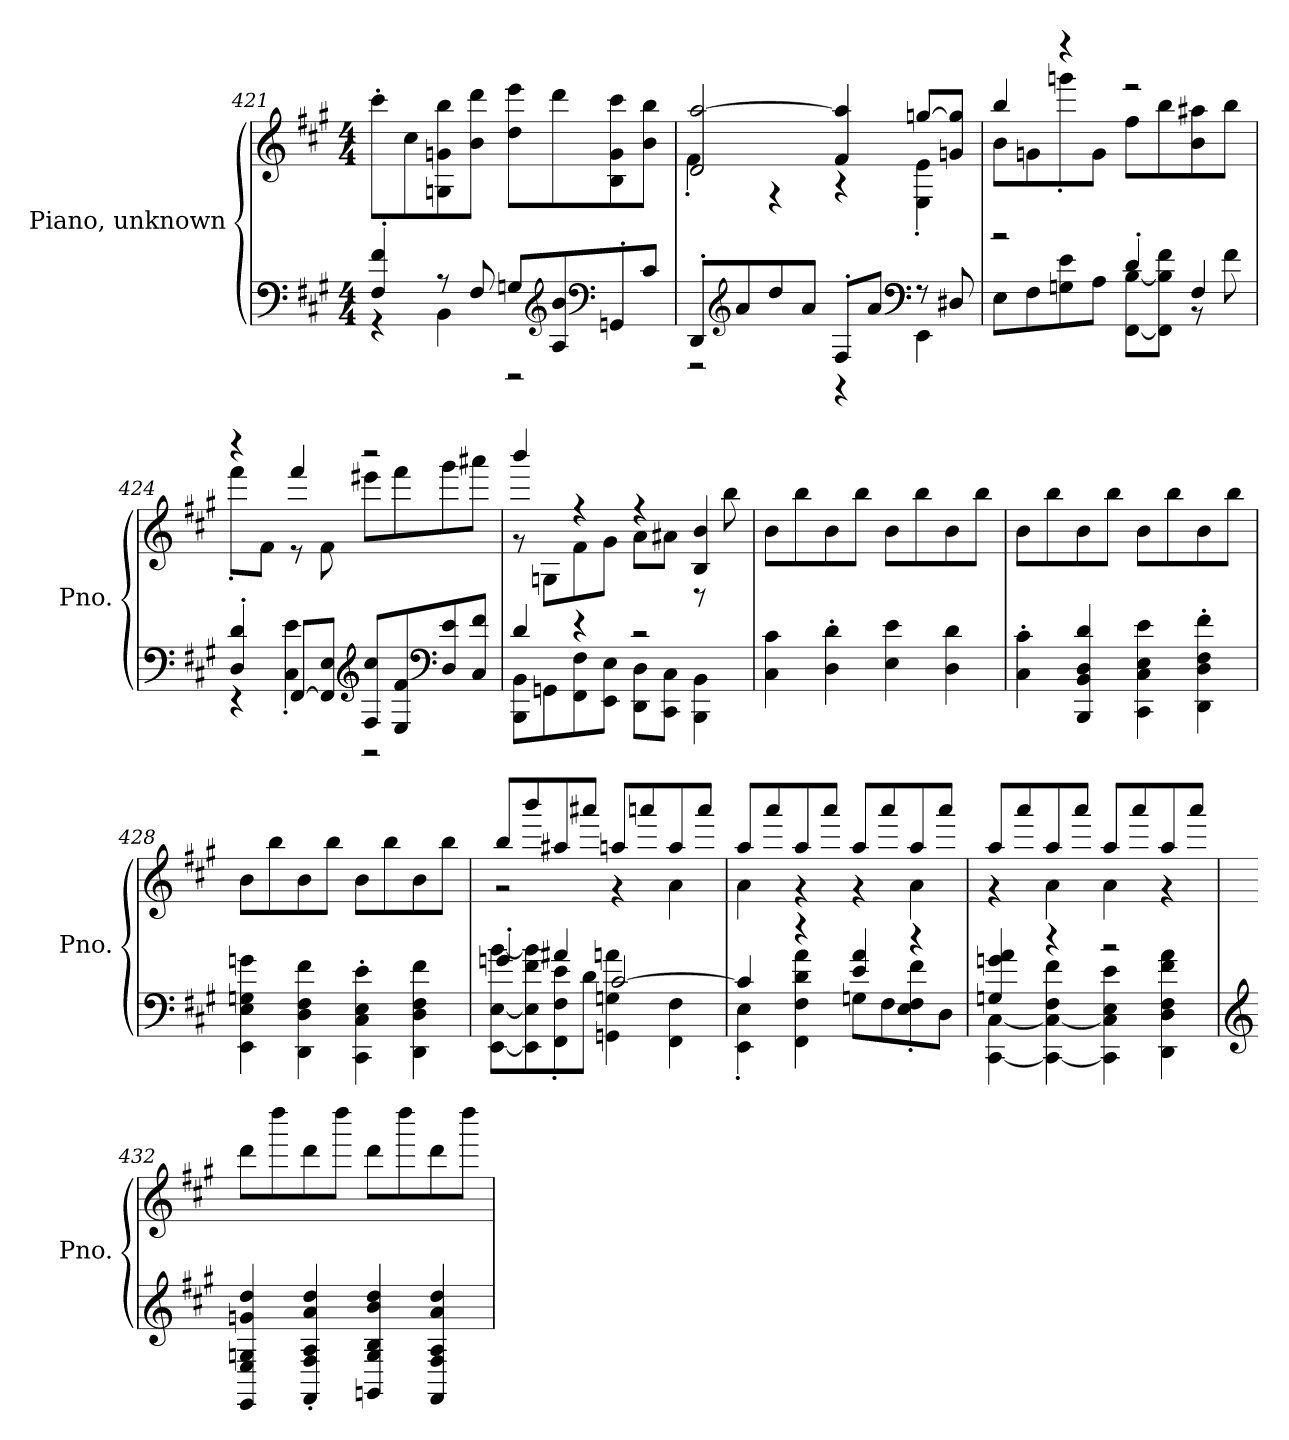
**kern	**kern
*part1	*part1
*staff2	*staff1
*I"Piano, unknown	*
*I'Pno.	*
!!LO:PB:g=z
*clefF4	*clefG2
*k[f#c#g#]	*k[f#c#g#]
*M4/4	*M4/4
=421	=421
*^	*
4F#/' 4f#/'	4r	8ccc#'\L
.	.	8cc#\
8r	4BB\	8Gn\ 8gn\ 8bb\
8F#/	.	8b\ 8ddd\J
8Gn/L	2r	8dd\ 8eee\L
*clefG2	*	*
8A/ 8b/	.	8ddd\
*clefF4	*	*
8GGn'/	.	8B\ 8g\ 8ccc#\
8c#/J	.	8b\ 8bb\J
=422	=422	=422
*	*	*^
8DD'/L	2r	2d/ [2aa/	4f#'\
*clefG2	*	*	*
8a/	.	.	.
8dd/	.	.	4r
8a/J	.	.	.
8F#'/L	4r	4f#/ 4aa/]	4r
8a/J	.	.	.
*clefF4	*	*	*
8r	4EE\	[8ggn/L	4E\' 4e\'
8D#X/	.	8gn/ 8gg/]J	.
=423	=423	=423	=423
2r	8E\L	4bb/	8b\L
.	8F#\	.	8gn\
.	8Gn\ 8e\	4r	8gggn'\
.	8A\J	.	8g\J
4d'/	[8FF#\ [8B\L	2r	8ff#\L
.	8FF#\] 8B\] 8f#\J	.	8bb\
4F#/	8r	.	8b\ 8aa#X\
.	8f#\	.	8bb\J
!!LO:LB:g=z	!!
=424	=424	=424	=424
4D/' 4d/'	4r	4r	8fff#'\L
.	.	.	8f#\J
[8FF#/L	4C#\' 4e\'	4fff#/	8r
8FF#/] 8E/J	.	.	8f#\
*clefG2	*	*	*
8F#/ 8cc#/L	2r	2r	8eee#X\L
8E/ 8f#/	.	.	8fff#\
*clefF4	*	*	*
8D/ 8e/	.	.	8ggg#\
8C#/ 8f#/J	.	.	8aaa#X\J
=425	=425	=425	=425
4d/	8BBB\ 8BB\L	4bbb/	8r
.	8GGn\	.	8Gn\L
4r	8FF#\ 8F#\	4r	8f#\
.	8EE\ 8E\J	.	8g#\J
2r	8DD\ 8D\L	4r	8a\L
.	8CC#\ 8C#\J	.	8a#X\J
.	4BBB\ 4BB\	4B/ 4b/	8r
.	.	.	8bb\
*v	*v	*	*
*	*v	*v
=426	=426
4C#\ 4c#\	8b\L
.	8bb\
4D\' 4d\'	8b\
.	8bb\J
4E\ 4e\	8b\L
.	8bb\
4D\ 4d\	8b\
.	8bb\J
=427	=427
4C#\' 4c#\'	8b\L
.	8bb\
4BBB/ 4BB/ 4D/ 4d/	8b\
.	8bb\J
4CC#\ 4C#\ 4E\ 4e\	8b\L
.	8bb\
4DD\' 4D\' 4F#\' 4f#\'	8b\
.	8bb\J
!!LO:LB:g=z
=428	=428
4EE\ 4E\ 4Gn\ 4gn\	8b\L
.	8bb\
4DD\ 4D\ 4F#\ 4f#\	8b\
.	8bb\J
4CC#\' 4C#\' 4E\' 4e\'	8b\L
.	8bb\
4DD\ 4D\ 4F#\ 4f#\	8b\
.	8bb\J
=429	=429
*^	*^
4gn'/	[8EE\ [8E\ [8b\L	8bb/L	2r
.	8EE\] 8E\] 8f#\ 8b\]	8bbb/	.
4a#X/	8FF#\' 8F#\' 8e\'	8aa#X/	.
.	8d\J	8aaa#X/J	.
[2c#/	4GGn\ 4Gn\ 4an\	8aan/L	4r
.	.	8aaan/	.
.	4FF#\ 4F#\	8aa/	4a\
.	.	8aaa/J	.
=430	=430	=430	=430
4c#/]	4EE\' 4E\'	8aa/L	4a\
.	.	8aaa/	.
4r	4FF#\ 4F#\ 4d\ 4a\	8aa/	4r
.	.	8aaa/J	.
4e/ 4a/	8Gn\L	8aa/L	4r
.	8F#\	8aaa/	.
4r	8E\' 8F#\' 8f#\'	8aa/	4a\
.	8D\J	8aaa/J	.
!!LO:LB:g=z	!!
=431	=431	=431	=431
4Gn/ 4gn/ 4a/	[4CC#\ [4C#\	8aa/L	4r
.	.	8aaa/	.
4r	4CC#\_ 4C#\_ 4F#\ 4f#\	8aa/	4a\
.	.	8aaa/J	.
2r	4CC#\] 4C#\] 4E\ 4e\	8aa/L	4a\
.	.	8aaa/	.
.	4DD\ 4D\ 4F#\ 4f#\ 4a\	8aa/	4r
.	.	8aaa/J	.
*v	*v	*	*
*	*v	*v
=432	=432
*clefG2	*
4EE/ 4E/ 4Gn/ 4gn/ 4dd/	8ddd\L
.	8dddd\
4FF#/' 4F#/' 4A/' 4a/' 4dd/'	8ddd\
.	8dddd\J
4GGn/ 4G/ 4B/ 4b/ 4dd/	8ddd\L
.	8dddd\
4FF#/ 4F#/ 4A/ 4a/ 4dd/	8ddd\
.	8dddd\J
=	=
*-	*-
